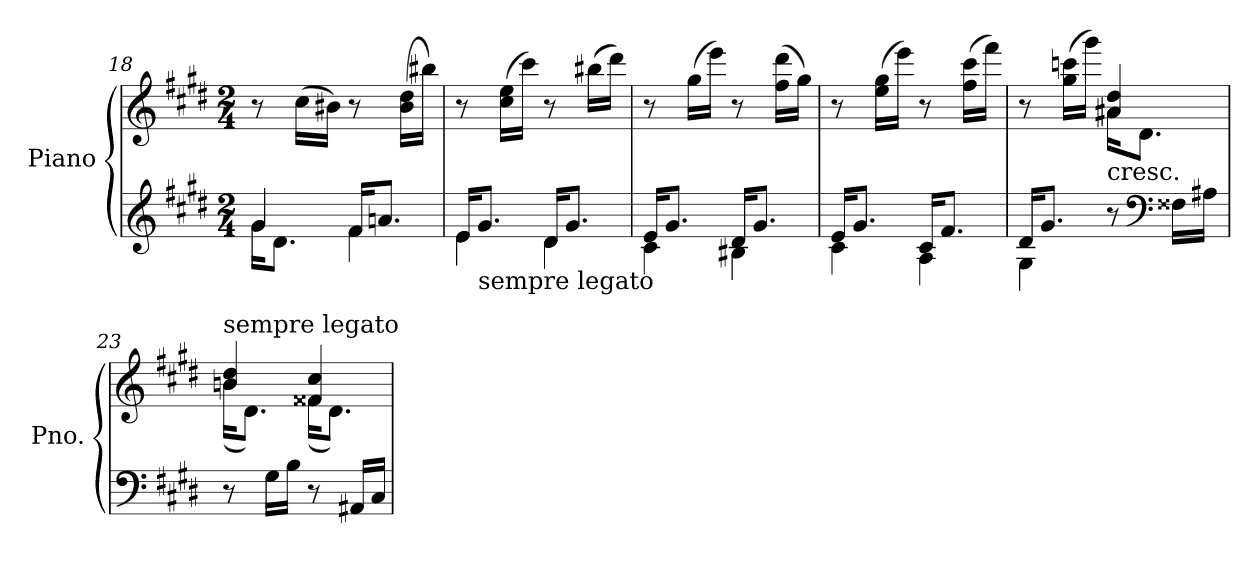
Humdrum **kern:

**kern	**kern
*part1	*part1
*staff2	*staff1
*I"Piano	*
*I'Pno.	*
*clefG2	*clefG2
*k[f#c#g#d#]	*k[f#c#g#d#]
*E:	*E:
*M2/4	*M2/4
=18	=18
*^	*
4g#/	16g#\KL	8r
.	8.d#\J	.
.	.	(16cc#\LL
.	.	16b#X\JJ)
16f#/KL	4f#\	8r
8.an/J	.	.
.	.	(16b#\ 16dd#\LL
.	.	16bb#X\JJ)
=19	=19	=19
16e/KL	4e\	8r
!LO:TX:b:t=sempre legato	!	!
8.g#/J	.	.
.	.	(16cc#\ 16ee\LL
.	.	16ccc#\JJ)
16d#/KL	4d#\	8r
8.g#/J	.	.
.	.	(16bb#X\LL
.	.	16ddd#\JJ)
=20	=20	=20
16e/KL	4c#\	8r
8.g#/J	.	.
.	.	(16gg#\LL
.	.	16eee\JJ)
16d#/KL	4B#X\	8r
8.g#/J	.	.
.	.	(16ff#\ 16ddd#\LL
.	.	16gg#\JJ)
=21	=21	=21
16e/KL	4c#\	8r
8.g#/J	.	.
.	.	(16ee\ 16gg#\LL
.	.	16eee\JJ)
16c#/KL	4A\	8r
8.f#/J	.	.
.	.	(16ff#\ 16ccc#\LL
.	.	16fff#\JJ)
!!LO:LB:g=z
=22	=22	=22
*	*	*^
16d#/KL	4G#\	8r	4ryy
8.g#/J	.	.	.
.	.	(16gg#\ 16cccn\LL	.
.	.	16ggg#\JJ)	.
!	!	!LO:TX:b:t=cresc.	!
8r	4ryy	4a#X/ 4dd#/	16a#\KL
.	.	.	8.d#\J
*clefF4	*	*	*
16F##X\LL	.	.	.
16A#X\JJ	.	.	.
*v	*v	*	*
=23	=23	=23
!	!LO:TX:a:t=sempre legato	!
8r	4bn/ 4dd#/	(16b\KL
.	.	8.d#\J)
16G#\LL	.	.
16B\JJ	.	.
8r	4f##X/ 4cc#/	(16f##\KL
.	.	8.d#\J)
16AA#X/LL	.	.
16C#/JJ	.	.
*	*v	*v
=	=
*-	*-
